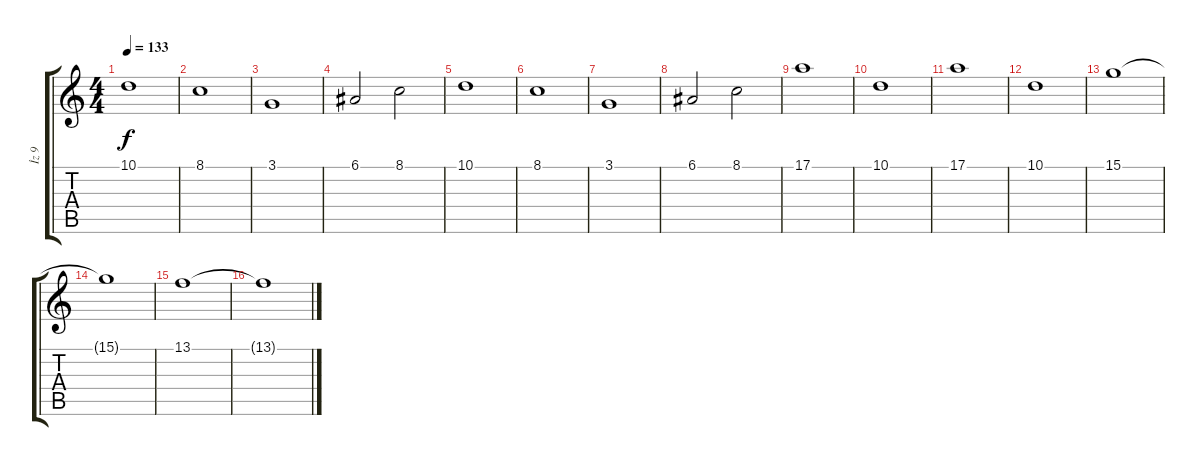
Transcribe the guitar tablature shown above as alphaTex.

\track ("İz 9" "İz 9") {instrument pad2warm}
\staff {score tabs}
\tuning (E4 B3 G3 D3 A2 E2) {hide}
\ts (4 4)
\tempo 133
\clef g2
\ks c
10.1.1{dy f} |
8.1.1 |
3.1.1 |
6.1.2 8.1.2 |
10.1.1 |
8.1.1 |
3.1.1 |
6.1.2 8.1.2 |
17.1.1 |
10.1.1 |
17.1.1 |
10.1.1 |
15.1.1 |
15.1{t}.1 |
13.1.1 |
13.1{t}.1
